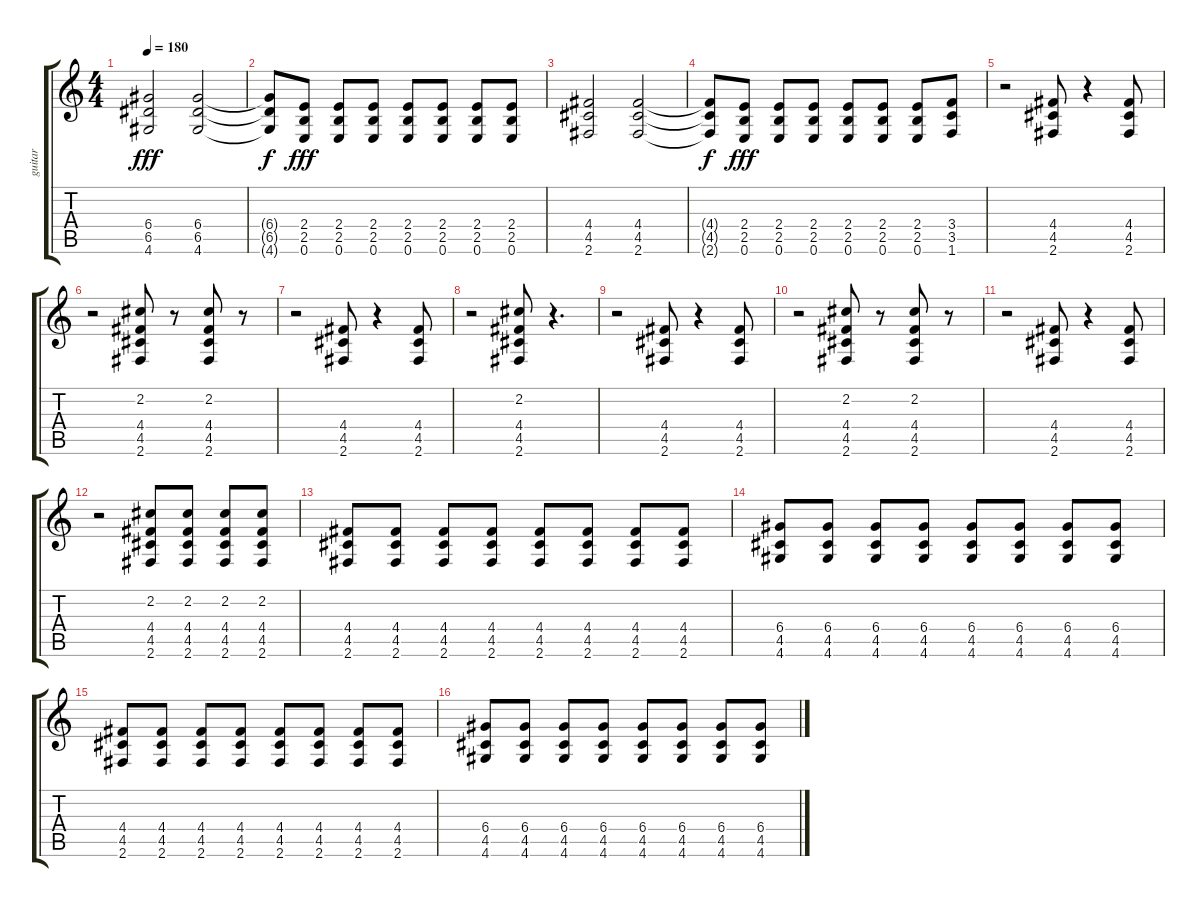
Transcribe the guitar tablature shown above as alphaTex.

\track ("guitar" "guitar") {instrument distortionguitar}
\staff {score tabs}
\tuning (E4 B3 G3 D3 A2 E2) {hide}
\ts (4 4)
\tempo 180
\clef g2
\ks c
(6.4 6.5 4.6).2{dy fff} (6.4 6.5 4.6).2 |
(6.4{t} 6.5{t} 4.6{t}).8{dy f} (2.4 2.5 0.6).8{dy fff} (2.4 2.5 0.6).8 (2.4 2.5 0.6).8 (2.4 2.5 0.6).8 (2.4 2.5 0.6).8 (2.4 2.5 0.6).8 (2.4 2.5 0.6).8 |
(4.4 4.5 2.6).2 (4.4 4.5 2.6).2 |
(4.4{t} 4.5{t} 2.6{t}).8{dy f} (2.4 2.5 0.6).8{dy fff} (2.4 2.5 0.6).8 (2.4 2.5 0.6).8 (2.4 2.5 0.6).8 (2.4 2.5 0.6).8 (2.4 2.5 0.6).8 (3.4 3.5 1.6).8 |
r.2 (4.4 4.5 2.6).8 r.4 (4.4 4.5 2.6).8 |
r.2 (2.2 4.4 4.5 2.6).8 r.8 (2.2 4.4 4.5 2.6).8 r.8 |
r.2 (4.4 4.5 2.6).8 r.4 (4.4 4.5 2.6).8 |
r.2 (2.2 4.4 4.5 2.6).8 r.4{d} |
r.2 (4.4 4.5 2.6).8 r.4 (4.4 4.5 2.6).8 |
r.2 (2.2 4.4 4.5 2.6).8 r.8 (2.2 4.4 4.5 2.6).8 r.8 |
r.2 (4.4 4.5 2.6).8 r.4 (4.4 4.5 2.6).8 |
r.2 (2.2 4.4 4.5 2.6).8 (2.2 4.4 4.5 2.6).8 (2.2 4.4 4.5 2.6).8 (2.2 4.4 4.5 2.6).8 |
(4.4 4.5 2.6).8 (4.4 4.5 2.6).8 (4.4 4.5 2.6).8 (4.4 4.5 2.6).8 (4.4 4.5 2.6).8 (4.4 4.5 2.6).8 (4.4 4.5 2.6).8 (4.4 4.5 2.6).8 |
(6.4 4.5 4.6).8 (6.4 4.5 4.6).8 (6.4 4.5 4.6).8 (6.4 4.5 4.6).8 (6.4 4.5 4.6).8 (6.4 4.5 4.6).8 (6.4 4.5 4.6).8 (6.4 4.5 4.6).8 |
(4.4 4.5 2.6).8 (4.4 4.5 2.6).8 (4.4 4.5 2.6).8 (4.4 4.5 2.6).8 (4.4 4.5 2.6).8 (4.4 4.5 2.6).8 (4.4 4.5 2.6).8 (4.4 4.5 2.6).8 |
(6.4 4.5 4.6).8 (6.4 4.5 4.6).8 (6.4 4.5 4.6).8 (6.4 4.5 4.6).8 (6.4 4.5 4.6).8 (6.4 4.5 4.6).8 (6.4 4.5 4.6).8 (6.4 4.5 4.6).8
